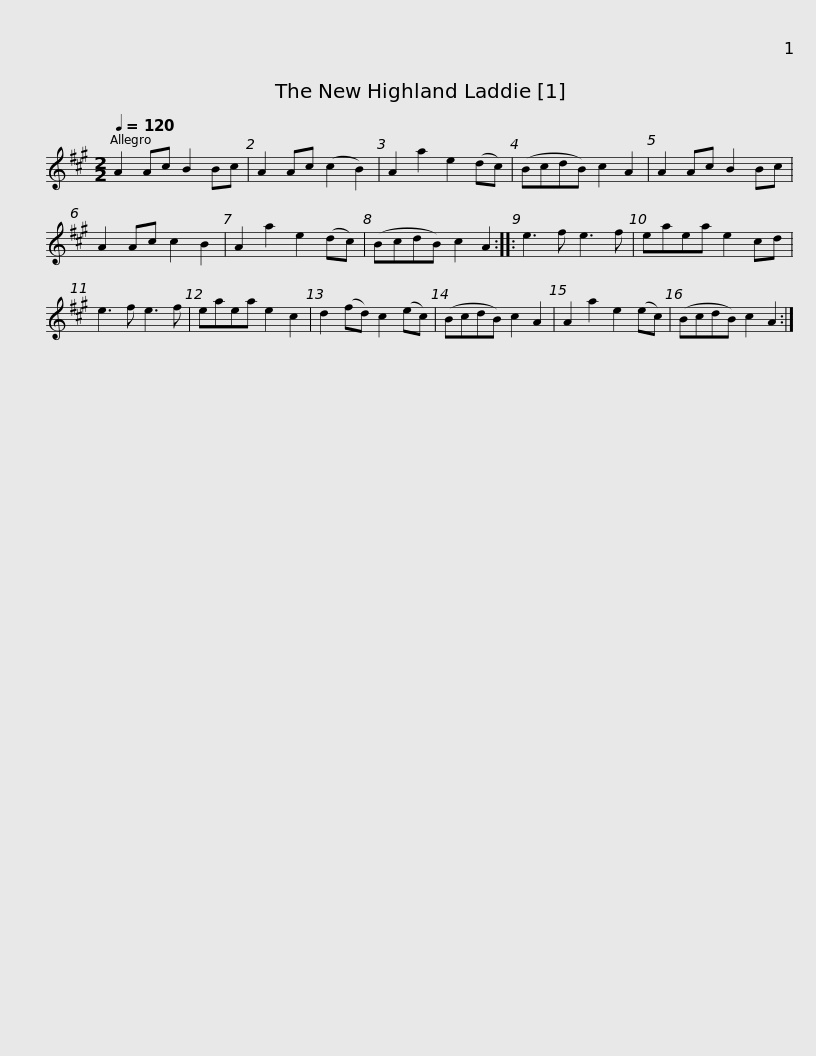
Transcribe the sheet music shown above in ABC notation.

X:1
L:1/8
Q:1/4=120
M:2/2
I:linebreak $
K:A
V:1 treble
V:1
 A2 Ac B2 Bc | A2 Ac (c2 B2) | A2 a2 e2 (dc) | (BcdB) c2 A2 | A2 Ac B2 Bc | %5
 A2 Ac c2 B2 | A2 a2 e2 (dc) |$ (BcdB) c2 A2 :: e3 f e3 f | eaea e2 cd | %10
 e3 f e3 f | eaea e2 c2 | d2 (fd) c2 (ec) | (BcdB) c2 A2 |$ A2 a2 e2 (ec) | %15
 (BcdB) c2 A2 :| %16
